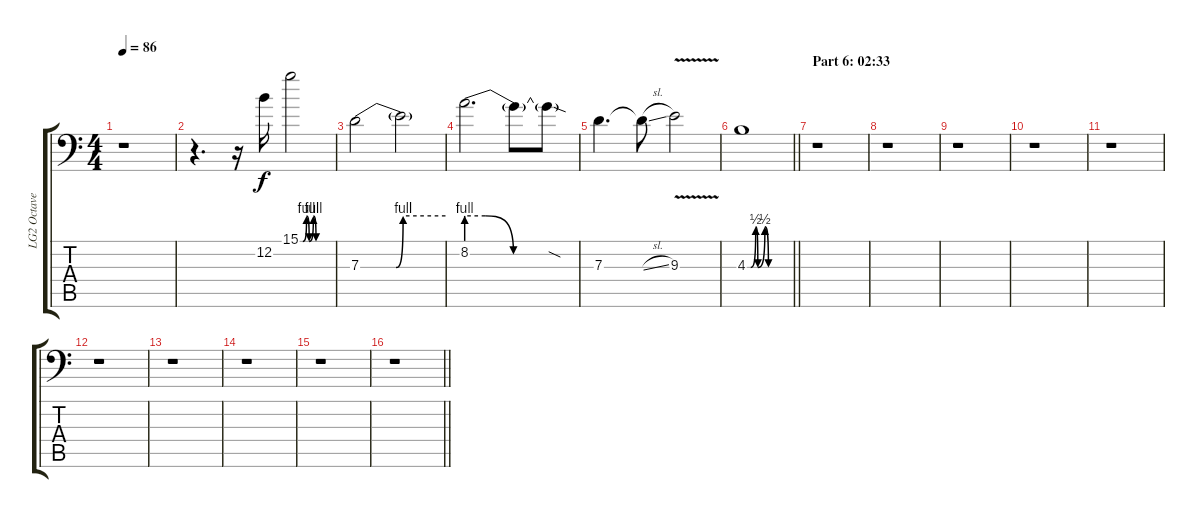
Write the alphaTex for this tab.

\track ("LG2 Octave Pedal (Ignore Me)" "LG2 Octave") {instrument overdrivenguitar}
\staff {score tabs}
\tuning (E3 B2 G2 D2 A1 E1) {hide}
\ts (4 4)
\tempo 86
\clef f4
\ks c
r.1{dy f} |
r.4{d} r.16 12.2.16 15.1{be (custom 0 0 5 0 12 4 17 0 25 4 30 0 60 0)}.2 |
7.3{be (custom 0 0 25 0 30 4 60 4)}.2 7.3{t}.2 |
8.2{be (custom 0 4 10 4 25 0 60 0)}.2{d} 8.2{t}.8 8.2{sod t}.8 |
7.3.4{d} 7.3{sl t}.8 9.3{v}.2 |
\barLineRight lightlight
4.3{be (custom 0 0 5 0 12 2 15 0 25 2 30 0 60 0)}.1 |
\section ("" "Part 6: 02:33")
r.1 |
r.1 |
r.1 |
r.1 |
r.1 |
r.1 |
r.1 |
r.1 |
r.1 |
\barLineRight lightlight
r.1
